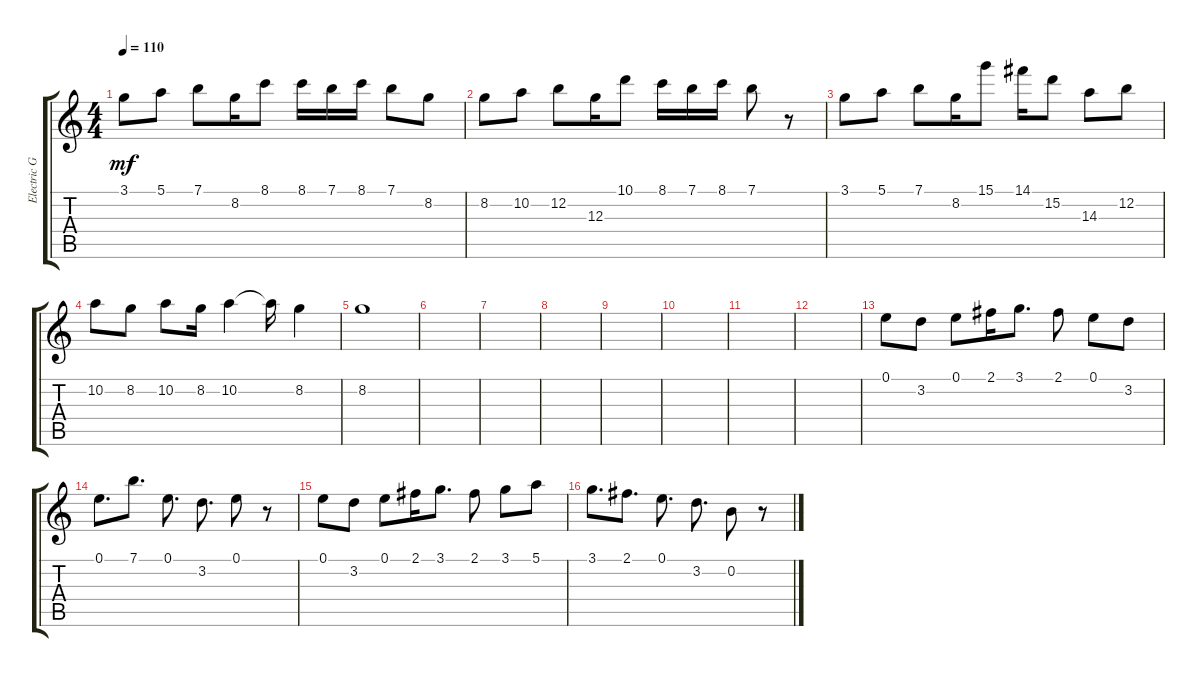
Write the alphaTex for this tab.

\track ("Electric Guitar" "Electric G") {instrument distortionguitar}
\staff {score tabs}
\tuning (E4 B3 G3 D3 A2 E2) {hide}
\ts (4 4)
\tempo 110
\clef g2
\ks c
3.1.8{dy mf} 5.1.8 7.1.8 8.2.16 8.1.8 8.1.16 7.1.16 8.1.16 7.1.8 8.2.8 |
8.2.8 10.2.8 12.2.8 12.3.16 10.1.8 8.1.16 7.1.16 8.1.16 7.1.8 r.8 |
3.1.8 5.1.8 7.1.8 8.2.16 15.1.8 14.1.16 15.2.8 14.3.8 12.2.8 |
10.2.8 8.2.8 10.2.8 8.2.16 10.2.4 10.2{t}.16 8.2.4 |
8.2.1 |
|
|
|
|
|
|
|
0.1.8 3.2.8 0.1.8 2.1.16 3.1.8{d} 2.1.8 0.1.8 3.2.8 |
0.1.8{d} 7.1.8{d} 0.1.8{d} 3.2.8{d} 0.1.8 r.8 |
0.1.8 3.2.8 0.1.8 2.1.16 3.1.8{d} 2.1.8 3.1.8 5.1.8 |
3.1.8{d} 2.1.8{d} 0.1.8{d} 3.2.8{d} 0.2.8 r.8
